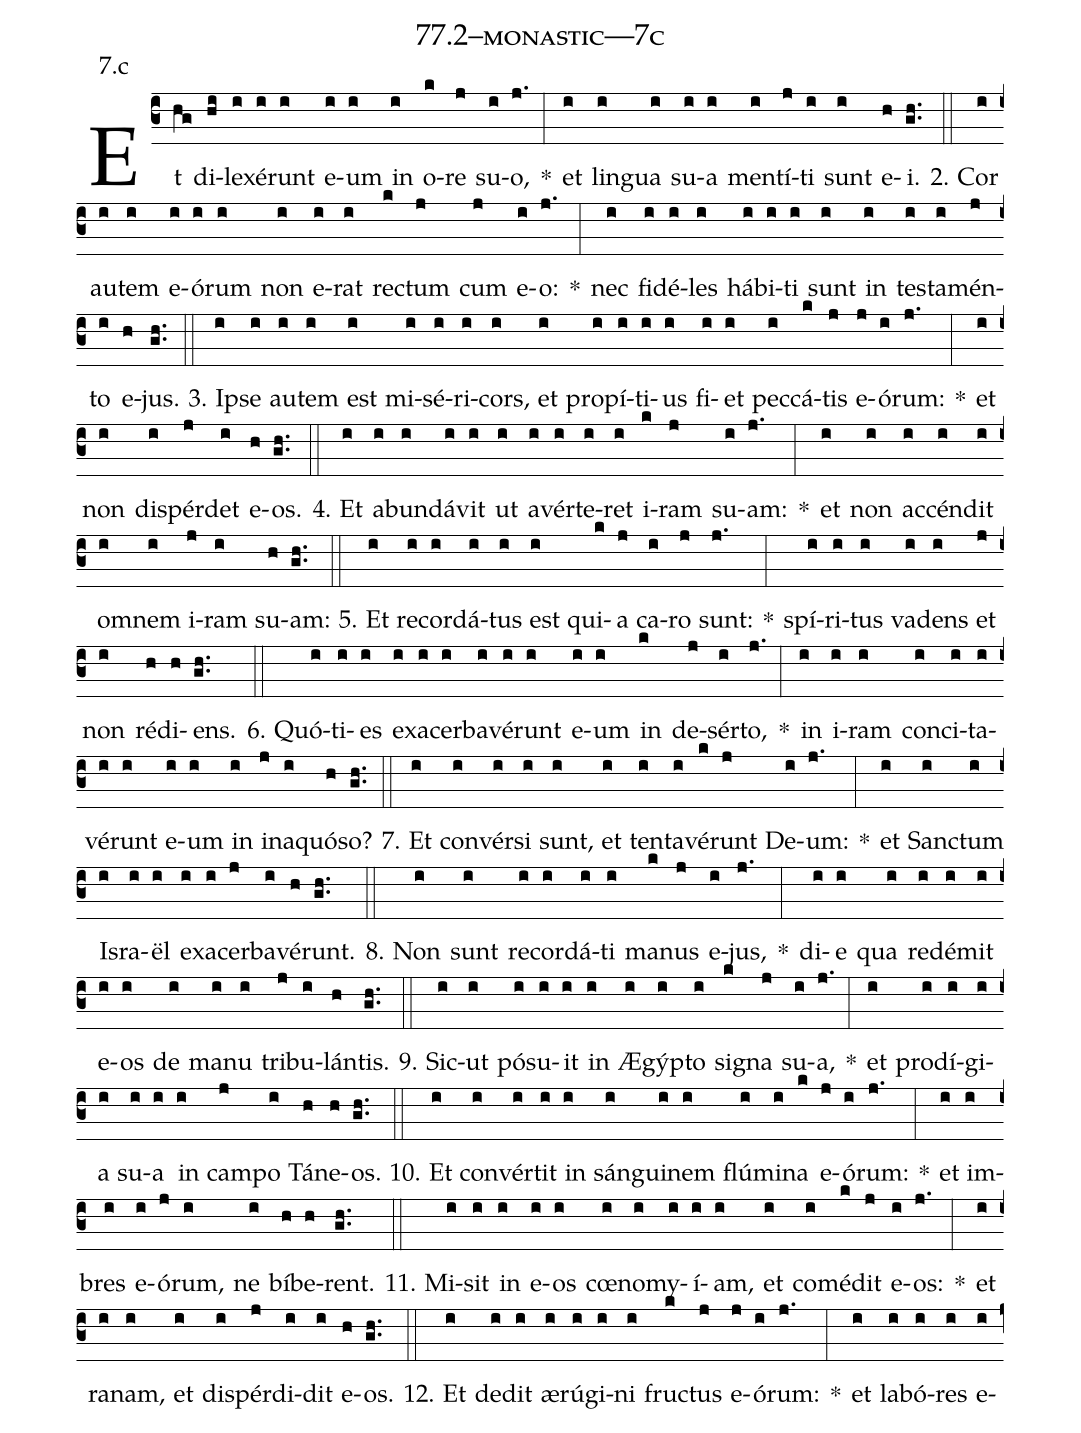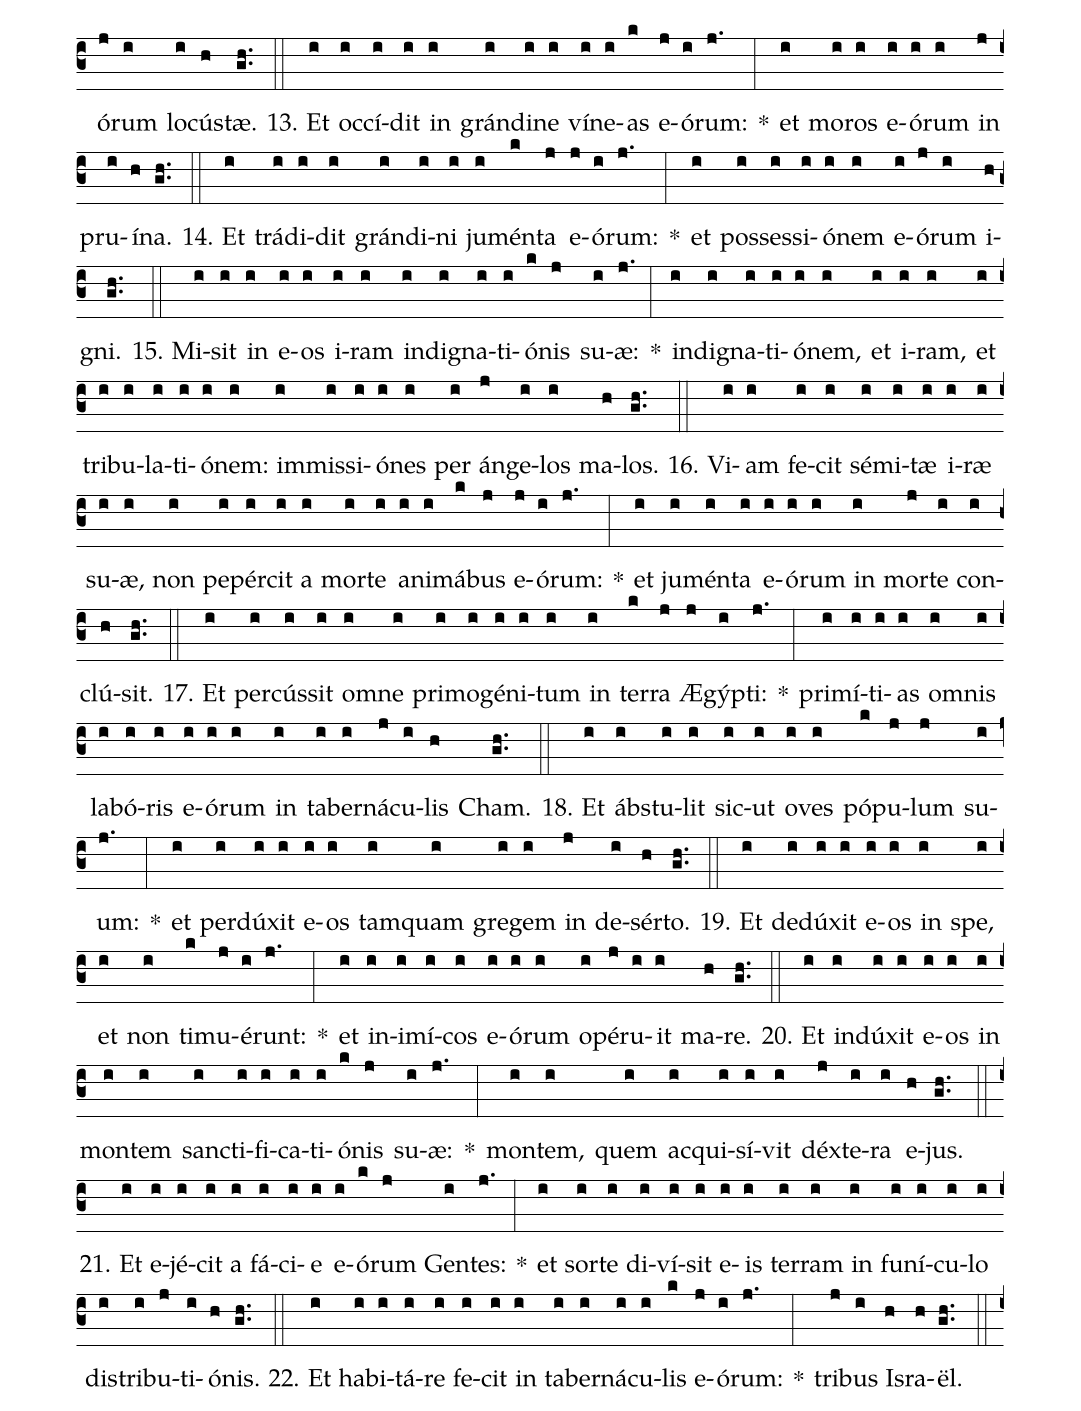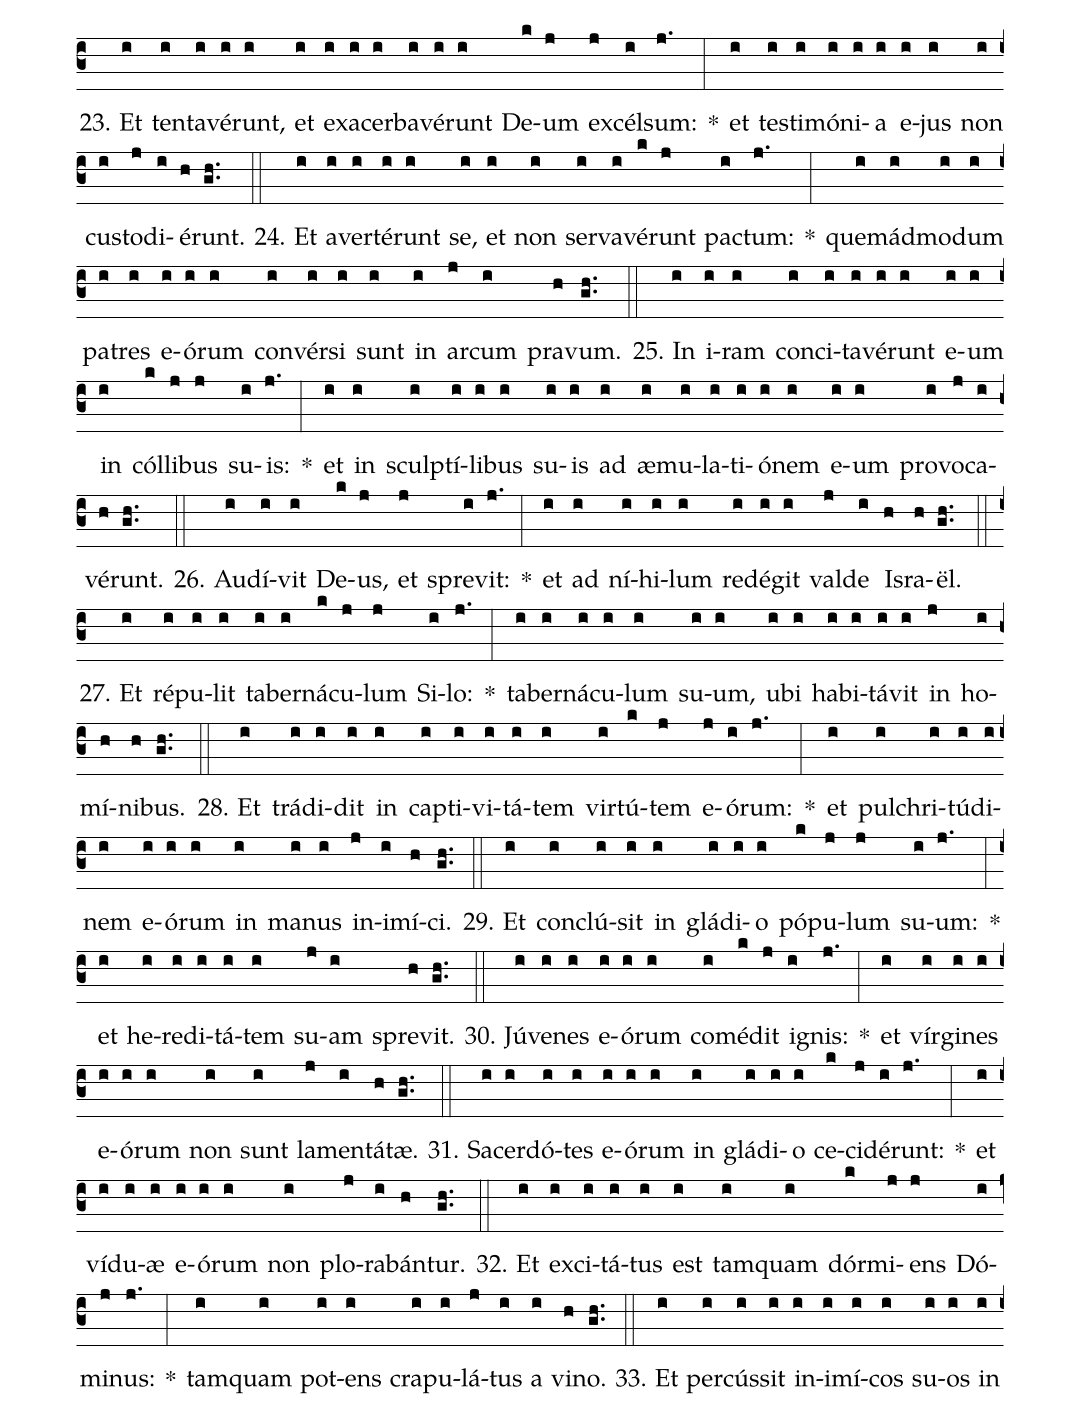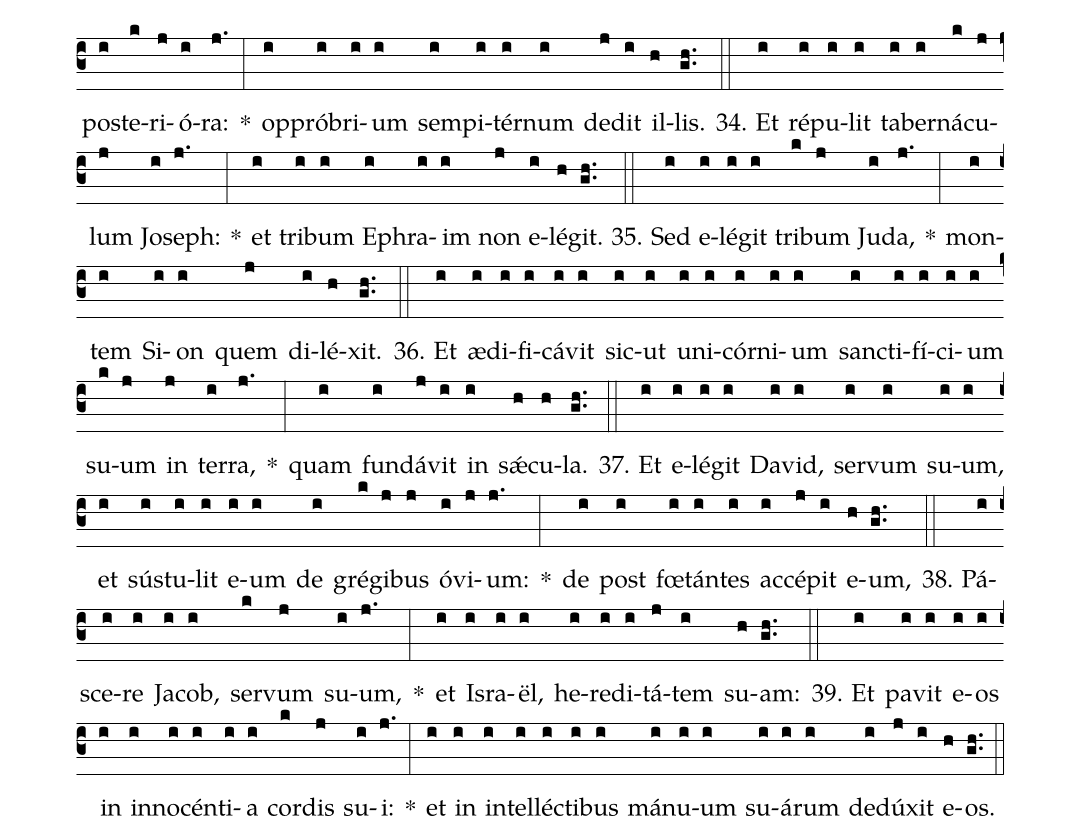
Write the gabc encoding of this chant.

name: 77.2--monastic---7c;
annotation: 7.c;
%%
(c3)Et(hg) di(hi)le(i)xé(i)runt(i) e(i)um(i) in(i) o(k)re(j) su(i)o,(j.) *(:) et(i) lin(i)gua(i) su(i)a(i) men(i)tí(j)ti(i) sunt(i) e(h)i.(gh..) (::)
2. Cor(i) au(i)tem(i) e(i)ó(i)rum(i) non(i) e(i)rat(i) rec(k)tum(j) cum(j) e(i)o:(j.) *(:) nec(i) fi(i)dé(i)les(i) há(i)bi(i)ti(i) sunt(i) in(i) tes(i)ta(i)mén(j)to(i) e(h)jus.(gh..) (::)
3. Ip(i)se(i) au(i)tem(i) est(i) mi(i)sé(i)ri(i)cors,(i) et(i) pro(i)pí(i)ti(i)us(i) fi(i)et(i) pec(i)cá(k)tis(j) e(j)ó(i)rum:(j.) *(:) et(i) non(i) dis(i)pér(j)det(i) e(h)os.(gh..) (::)
4. Et(i) ab(i)un(i)dá(i)vit(i) ut(i) a(i)vér(i)te(i)ret(i) i(k)ram(j) su(i)am:(j.) *(:) et(i) non(i) ac(i)cén(i)dit(i) om(i)nem(i) i(j)ram(i) su(h)am:(gh..) (::)
5. Et(i) re(i)cor(i)dá(i)tus(i) est(i) qui(k)a(j) ca(i)ro(j) sunt:(j.) *(:) spí(i)ri(i)tus(i) va(i)dens(i) et(j) non(i) réd(h)i(h)ens.(gh..) (::)
6. Quó(i)ti(i)es(i) ex(i)a(i)cer(i)ba(i)vé(i)runt(i) e(i)um(i) in(k) de(j)sér(i)to,(j.) *(:) in(i) i(i)ram(i) con(i)ci(i)ta(i)vé(i)runt(i) e(i)um(i) in(i) in(j)a(i)quó(h)so?(gh..) (::)
7. Et(i) con(i)vér(i)si(i) sunt,(i) et(i) ten(i)ta(i)vé(k)runt(j) De(i)um:(j.) *(:) et(i) Sanc(i)tum(i) Is(i)ra(i)ël(i) ex(i)a(i)cer(j)ba(i)vé(h)runt.(gh..) (::)
8. Non(i) sunt(i) re(i)cor(i)dá(i)ti(i) ma(k)nus(j) e(i)jus,(j.) *(:) di(i)e(i) qua(i) red(i)é(i)mit(i) e(i)os(i) de(i) ma(i)nu(i) tri(j)bu(i)lán(h)tis.(gh..) (::)
9. Sic(i)ut(i) pó(i)su(i)it(i) in(i) Æ(i)gýp(i)to(i) si(k)gna(j) su(i)a,(j.) *(:) et(i) prod(i)í(i)gi(i)a(i) su(i)a(i) in(i) cam(j)po(i) Tá(h)ne(h)os.(gh..) (::)
10. Et(i) con(i)vér(i)tit(i) in(i) sán(i)gui(i)nem(i) flú(i)mi(i)na(k) e(j)ó(i)rum:(j.) *(:) et(i) im(i)bres(i) e(i)ó(j)rum,(i) ne(i) bí(h)be(h)rent.(gh..) (::)
11. Mi(i)sit(i) in(i) e(i)os(i) cœ(i)no(i)my(i)í(i)am,(i) et(i) com(i)é(k)dit(j) e(i)os:(j.) *(:) et(i) ra(i)nam,(i) et(i) dis(i)pér(j)di(i)dit(i) e(h)os.(gh..) (::)
12. Et(i) de(i)dit(i) æ(i)rú(i)gi(i)ni(i) fruc(k)tus(j) e(j)ó(i)rum:(j.) *(:) et(i) la(i)bó(i)res(i) e(i)ó(j)rum(i) lo(i)cús(h)tæ.(gh..) (::)
13. Et(i) oc(i)cí(i)dit(i) in(i) grán(i)di(i)ne(i) ví(i)ne(i)as(k) e(j)ó(i)rum:(j.) *(:) et(i) mo(i)ros(i) e(i)ó(i)rum(i) in(j) pru(i)í(h)na.(gh..) (::)
14. Et(i) trá(i)di(i)dit(i) grán(i)di(i)ni(i) ju(i)mén(k)ta(j) e(j)ó(i)rum:(j.) *(:) et(i) pos(i)ses(i)si(i)ó(i)nem(i) e(i)ó(j)rum(i) i(h)gni.(gh..) (::)
15. Mi(i)sit(i) in(i) e(i)os(i) i(i)ram(i) in(i)di(i)gna(i)ti(i)ó(k)nis(j) su(i)æ:(j.) *(:) in(i)di(i)gna(i)ti(i)ó(i)nem,(i) et(i) i(i)ram,(i) et(i) tri(i)bu(i)la(i)ti(i)ó(i)nem:(i) im(i)mis(i)si(i)ó(i)nes(i) per(i) án(j)ge(i)los(i) ma(h)los.(gh..) (::)
16. Vi(i)am(i) fe(i)cit(i) sé(i)mi(i)tæ(i) i(i)ræ(i) su(i)æ,(i) non(i) pe(i)pér(i)cit(i) a(i) mor(i)te(i) a(i)ni(i)má(k)bus(j) e(j)ó(i)rum:(j.) *(:) et(i) ju(i)mén(i)ta(i) e(i)ó(i)rum(i) in(i) mor(j)te(i) con(i)clú(h)sit.(gh..) (::)
17. Et(i) per(i)cús(i)sit(i) om(i)ne(i) pri(i)mo(i)gé(i)ni(i)tum(i) in(i) ter(k)ra(j) Æ(j)gýp(i)ti:(j.) *(:) pri(i)mí(i)ti(i)as(i) om(i)nis(i) la(i)bó(i)ris(i) e(i)ó(i)rum(i) in(i) ta(i)ber(i)ná(j)cu(i)lis(h) Cham.(gh..) (::)
18. Et(i) ábs(i)tu(i)lit(i) sic(i)ut(i) o(i)ves(i) pó(k)pu(j)lum(j) su(i)um:(j.) *(:) et(i) per(i)dú(i)xit(i) e(i)os(i) tam(i)quam(i) gre(i)gem(i) in(j) de(i)sér(h)to.(gh..) (::)
19. Et(i) de(i)dú(i)xit(i) e(i)os(i) in(i) spe,(i) et(i) non(i) ti(k)mu(j)é(i)runt:(j.) *(:) et(i) in(i)i(i)mí(i)cos(i) e(i)ó(i)rum(i) o(i)pé(j)ru(i)it(i) ma(h)re.(gh..) (::)
20. Et(i) in(i)dú(i)xit(i) e(i)os(i) in(i) mon(i)tem(i) sanc(i)ti(i)fi(i)ca(i)ti(i)ó(k)nis(j) su(i)æ:(j.) *(:) mon(i)tem,(i) quem(i) ac(i)qui(i)sí(i)vit(i) déx(j)te(i)ra(i) e(h)jus.(gh..) (::)
21. Et(i) e(i)jé(i)cit(i) a(i) fá(i)ci(i)e(i) e(i)ó(k)rum(j) Gen(i)tes:(j.) *(:) et(i) sor(i)te(i) di(i)ví(i)sit(i) e(i)is(i) ter(i)ram(i) in(i) fu(i)ní(i)cu(i)lo(i) dis(i)tri(i)bu(j)ti(i)ó(h)nis.(gh..) (::)
22. Et(i) ha(i)bi(i)tá(i)re(i) fe(i)cit(i) in(i) ta(i)ber(i)ná(i)cu(i)lis(k) e(j)ó(i)rum:(j.) *(:) tri(j)bus(i) Is(h)ra(h)ël.(gh..) (::)
23. Et(i) ten(i)ta(i)vé(i)runt,(i) et(i) ex(i)a(i)cer(i)ba(i)vé(i)runt(i) De(k)um(j) ex(j)cél(i)sum:(j.) *(:) et(i) tes(i)ti(i)mó(i)ni(i)a(i) e(i)jus(i) non(i) cus(i)to(j)di(i)é(h)runt.(gh..) (::)
24. Et(i) a(i)ver(i)té(i)runt(i) se,(i) et(i) non(i) ser(i)va(i)vé(k)runt(j) pac(i)tum:(j.) *(:) quem(i)ád(i)mo(i)dum(i) pa(i)tres(i) e(i)ó(i)rum(i) con(i)vér(i)si(i) sunt(i) in(i) ar(j)cum(i) pra(h)vum.(gh..) (::)
25. In(i) i(i)ram(i) con(i)ci(i)ta(i)vé(i)runt(i) e(i)um(i) in(i) cól(k)li(j)bus(j) su(i)is:(j.) *(:) et(i) in(i) sculp(i)tí(i)li(i)bus(i) su(i)is(i) ad(i) æ(i)mu(i)la(i)ti(i)ó(i)nem(i) e(i)um(i) pro(i)vo(j)ca(i)vé(h)runt.(gh..) (::)
26. Au(i)dí(i)vit(i) De(k)us,(j) et(j) spre(i)vit:(j.) *(:) et(i) ad(i) ní(i)hi(i)lum(i) red(i)é(i)git(i) val(j)de(i) Is(h)ra(h)ël.(gh..) (::)
27. Et(i) ré(i)pu(i)lit(i) ta(i)ber(i)ná(k)cu(j)lum(j) Si(i)lo:(j.) *(:) ta(i)ber(i)ná(i)cu(i)lum(i) su(i)um,(i) u(i)bi(i) ha(i)bi(i)tá(i)vit(i) in(j) ho(i)mí(h)ni(h)bus.(gh..) (::)
28. Et(i) trá(i)di(i)dit(i) in(i) cap(i)ti(i)vi(i)tá(i)tem(i) vir(i)tú(k)tem(j) e(j)ó(i)rum:(j.) *(:) et(i) pul(i)chri(i)tú(i)di(i)nem(i) e(i)ó(i)rum(i) in(i) ma(i)nus(i) in(j)i(i)mí(h)ci.(gh..) (::)
29. Et(i) con(i)clú(i)sit(i) in(i) glá(i)di(i)o(i) pó(k)pu(j)lum(j) su(i)um:(j.) *(:) et(i) he(i)re(i)di(i)tá(i)tem(i) su(j)am(i) spre(h)vit.(gh..) (::)
30. Jú(i)ve(i)nes(i) e(i)ó(i)rum(i) com(i)é(k)dit(j) i(i)gnis:(j.) *(:) et(i) vír(i)gi(i)nes(i) e(i)ó(i)rum(i) non(i) sunt(i) la(j)men(i)tá(h)tæ.(gh..) (::)
31. Sa(i)cer(i)dó(i)tes(i) e(i)ó(i)rum(i) in(i) glá(i)di(i)o(i) ce(k)ci(j)dé(i)runt:(j.) *(:) et(i) ví(i)du(i)æ(i) e(i)ó(i)rum(i) non(i) plo(j)ra(i)bán(h)tur.(gh..) (::)
32. Et(i) ex(i)ci(i)tá(i)tus(i) est(i) tam(i)quam(i) dór(k)mi(j)ens(j) Dó(i)mi(j)nus:(j.) *(:) tam(i)quam(i) pot(i)ens(i) cra(i)pu(i)lá(j)tus(i) a(i) vi(h)no.(gh..) (::)
33. Et(i) per(i)cús(i)sit(i) in(i)i(i)mí(i)cos(i) su(i)os(i) in(i) post(i)e(k)ri(j)ó(i)ra:(j.) *(:) op(i)pró(i)bri(i)um(i) sem(i)pi(i)tér(i)num(i) de(j)dit(i) il(h)lis.(gh..) (::)
34. Et(i) ré(i)pu(i)lit(i) ta(i)ber(i)ná(k)cu(j)lum(j) Jo(i)seph:(j.) *(:) et(i) tri(i)bum(i) E(i)phra(i)im(i) non(j) e(i)lé(h)git.(gh..) (::)
35. Sed(i) e(i)lé(i)git(i) tri(k)bum(j) Ju(i)da,(j.) *(:) mon(i)tem(i) Si(i)on(i) quem(j) di(i)lé(h)xit.(gh..) (::)
36. Et(i) æ(i)di(i)fi(i)cá(i)vit(i) sic(i)ut(i) u(i)ni(i)cór(i)ni(i)um(i) sanc(i)ti(i)fí(i)ci(i)um(i) su(k)um(j) in(j) ter(i)ra,(j.) *(:) quam(i) fun(i)dá(j)vit(i) in(i) sǽ(h)cu(h)la.(gh..) (::)
37. Et(i) e(i)lé(i)git(i) Da(i)vid,(i) ser(i)vum(i) su(i)um,(i) et(i) sús(i)tu(i)lit(i) e(i)um(i) de(i) gré(k)gi(j)bus(j) ó(i)vi(j)um:(j.) *(:) de(i) post(i) fœ(i)tán(i)tes(i) ac(i)cé(j)pit(i) e(h)um,(gh..) (::)
38. Pá(i)sce(i)re(i) Ja(i)cob,(i) ser(k)vum(j) su(i)um,(j.) *(:) et(i) Is(i)ra(i)ël,(i) he(i)re(i)di(i)tá(j)tem(i) su(h)am:(gh..) (::)
39. Et(i) pa(i)vit(i) e(i)os(i) in(i) in(i)no(i)cén(i)ti(i)a(i) cor(k)dis(j) su(i)i:(j.) *(:) et(i) in(i) in(i)tel(i)léc(i)ti(i)bus(i) má(i)nu(i)um(i) su(i)á(i)rum(i) de(i)dú(j)xit(i) e(h)os.(gh..) (::)
